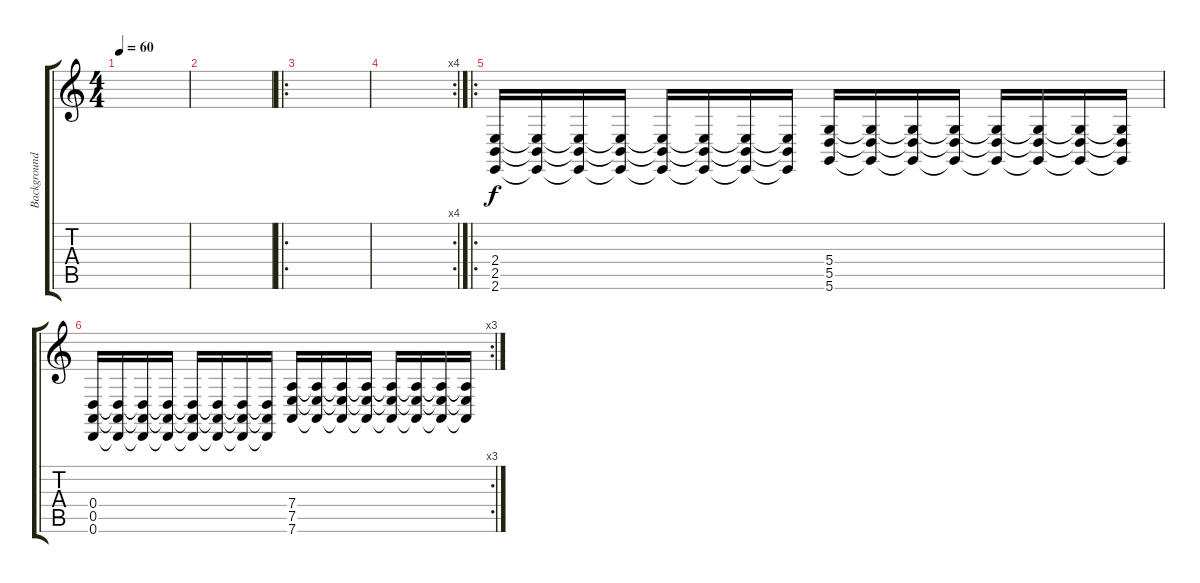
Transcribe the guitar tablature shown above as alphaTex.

\track ("Background Voices" "Background") {instrument lead6voice}
\staff {score tabs}
\tuning (E4 B3 G3 D3 A2 D2) {hide}
\ts (4 4)
\tempo 60
\clef g2
\ks c
|
|
\ro
|
\rc 4
|
\ro
(2.4 2.5 2.6).16 (2.4{t} 2.5{t} 2.6{t}).16 (2.4{t} 2.5{t} 2.6{t}).16 (2.4{t} 2.5{t} 2.6{t}).16 (2.4{t} 2.5{t} 2.6{t}).16 (2.4{t} 2.5{t} 2.6{t}).16 (2.4{t} 2.5{t} 2.6{t}).16 (2.4{t} 2.5{t} 2.6{t}).16 (5.4 5.5 5.6).16 (5.4{t} 5.5{t} 5.6{t}).16 (5.4{t} 5.5{t} 5.6{t}).16 (5.4{t} 5.5{t} 5.6{t}).16 (5.4{t} 5.5{t} 5.6{t}).16 (5.4{t} 5.5{t} 5.6{t}).16 (5.4{t} 5.5{t} 5.6{t}).16 (5.4{t} 5.5{t} 5.6{t}).16 |
\rc 3
(0.4 0.5 0.6).16 (0.4{t} 0.5{t} 0.6{t}).16 (0.4{t} 0.5{t} 0.6{t}).16 (0.4{t} 0.5{t} 0.6{t}).16 (0.4{t} 0.5{t} 0.6{t}).16 (0.4{t} 0.5{t} 0.6{t}).16 (0.4{t} 0.5{t} 0.6{t}).16 (0.4{t} 0.5{t} 0.6{t}).16 (7.4 7.5 7.6).16 (7.4{t} 7.5{t} 7.6{t}).16 (7.4{t} 7.5{t} 7.6{t}).16 (7.4{t} 7.5{t} 7.6{t}).16 (7.4{t} 7.5{t} 7.6{t}).16 (7.4{t} 7.5{t} 7.6{t}).16 (7.4{t} 7.5{t} 7.6{t}).16 (7.4{t} 7.5{t} 7.6{t}).16
